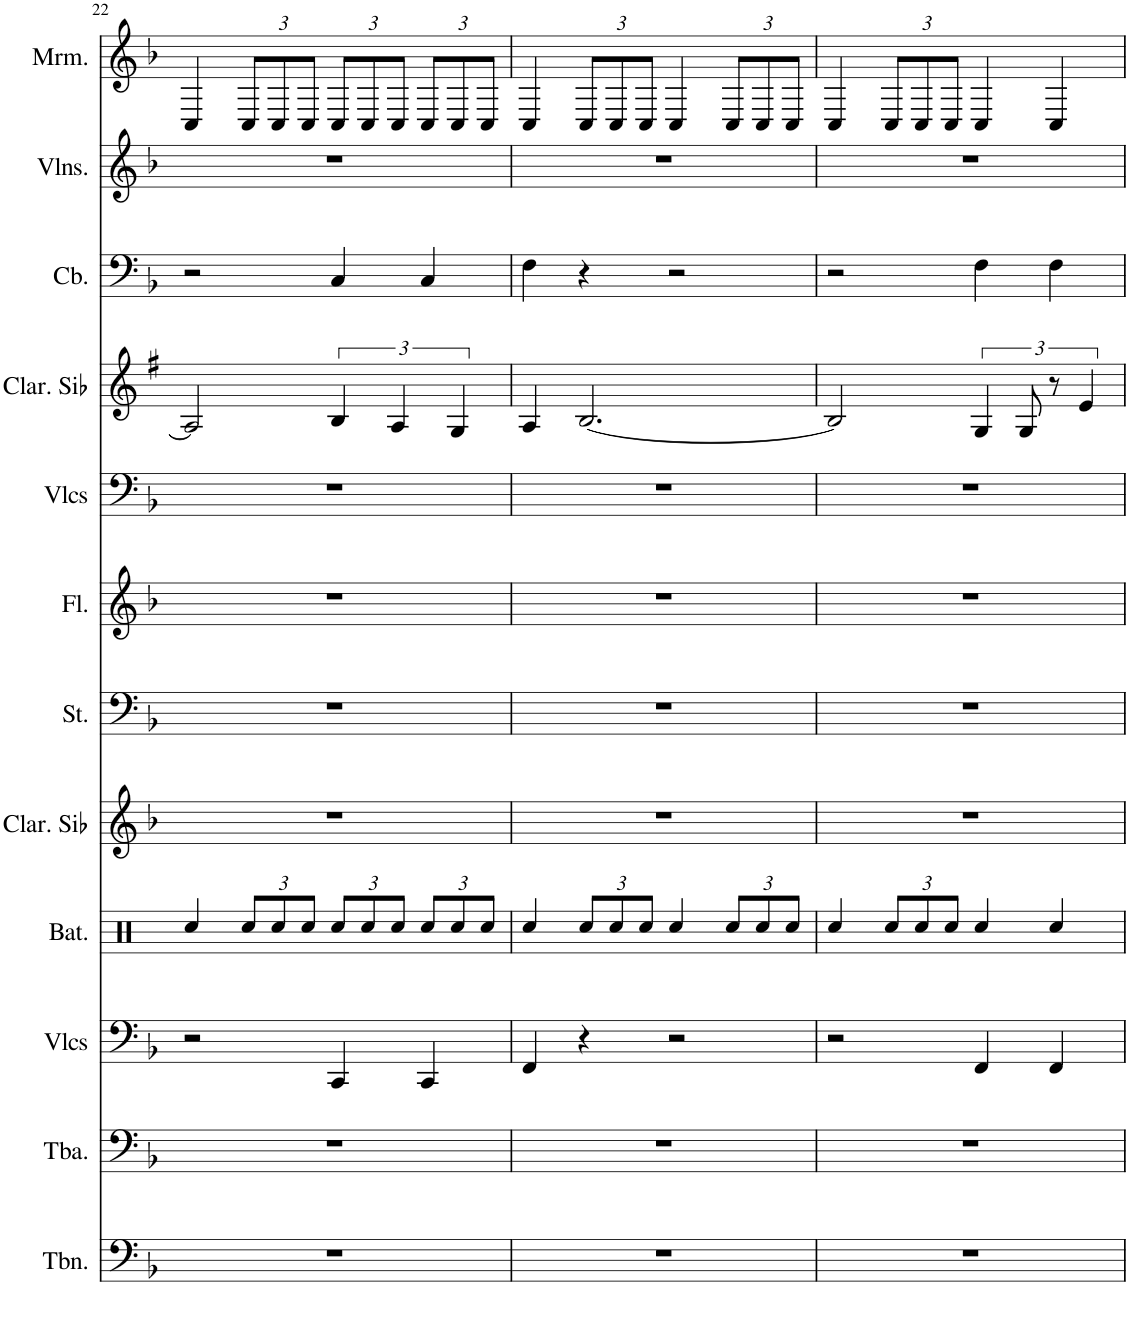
**kern	**kern	**kern	**kern	**kern	**kern	**kern	**kern	**kern	**kern	**kern	**kern
*part12	*part11	*part10	*part9	*part8	*part7	*part6	*part5	*part4	*part3	*part2	*part1
*staff12	*staff11	*staff10	*staff9	*staff8	*staff7	*staff6	*staff5	*staff4	*staff3	*staff2	*staff1
*I"Trombone, Trombone	*I"Tuba, Tuba	*I"Violoncelles, String Ensemble 1	*I"Batterie, Drums	*I"Clarinette en Sib, Clarinet Pipe	*I"Cordes, String Ensemble 1	*I"Flûte, Flute	*I"Violoncelles, String Ensemble 1	*I"Clarinette en Sib	*I"Contrebasse, Acoustic Bass	*I"Violons, String Ensemble 1	*I"Marimba
*I'Tbn.	*I'Tba.	*I'Vlcs	*I'Bat.	*I'Clar. Sib	*I'St.	*I'Fl.	*I'Vlcs	*I'Clar. Sib	*I'Cb.	*I'Vlns.	*I'Mrm.
!!LO:PB:g=z
*clefF4	*clefF4	*clefF4	*clefX	*clefG2	*clefF4	*clefG2	*clefF4	*clefG2	*clefF4	*clefG2	*clefG2
*	*	*	*	*Trd1c2	*	*	*	*Trd1c2	*Trd7c12	*	*
*k[b-]	*k[b-]	*k[b-]	*k[]	*k[b-]	*k[b-]	*k[b-]	*k[b-]	*k[f#]	*k[b-]	*k[b-]	*k[b-]
*M4/4	*M4/4	*M4/4	*M4/4	*M4/4	*M4/4	*M4/4	*M4/4	*M4/4	*M4/4	*M4/4	*M4/4
=22	=22	=22	=22	=22	=22	=22	=22	=22	=22	=22	=22
1r	1r	2r	4Rcc/	1r	1r	1r	1r	2A/]	2r	1r	4C/
*	*	*	*Xbrackettup	*	*	*	*	*	*	*	*Xbrackettup
.	.	.	12Rcc/L	.	.	.	.	.	.	.	12C/L
.	.	.	12Rcc/	.	.	.	.	.	.	.	12C/
.	.	.	12Rcc/J	.	.	.	.	.	.	.	12C/J
.	.	4CC/	12Rcc/L	.	.	.	.	6B/	4C/	.	12C/L
.	.	.	12Rcc/	.	.	.	.	.	.	.	12C/
.	.	.	12Rcc/J	.	.	.	.	6A/	.	.	12C/J
.	.	4CC/	12Rcc/L	.	.	.	.	.	4C/	.	12C/L
.	.	.	12Rcc/	.	.	.	.	6G/	.	.	12C/
.	.	.	12Rcc/J	.	.	.	.	.	.	.	12C/J
=23	=23	=23	=23	=23	=23	=23	=23	=23	=23	=23	=23
1r	1r	4FF/	4Rcc/	1r	1r	1r	1r	4A/	4F\	1r	4C/
.	.	4r	12Rcc/L	.	.	.	.	[2.B/	4r	.	12C/L
.	.	.	12Rcc/	.	.	.	.	.	.	.	12C/
.	.	.	12Rcc/J	.	.	.	.	.	.	.	12C/J
.	.	2r	4Rcc/	.	.	.	.	.	2r	.	4C/
.	.	.	12Rcc/L	.	.	.	.	.	.	.	12C/L
.	.	.	12Rcc/	.	.	.	.	.	.	.	12C/
.	.	.	12Rcc/J	.	.	.	.	.	.	.	12C/J
=24	=24	=24	=24	=24	=24	=24	=24	=24	=24	=24	=24
1r	1r	2r	4Rcc/	1r	1r	1r	1r	2B/]	2r	1r	4C/
.	.	.	12Rcc/L	.	.	.	.	.	.	.	12C/L
.	.	.	12Rcc/	.	.	.	.	.	.	.	12C/
.	.	.	12Rcc/J	.	.	.	.	.	.	.	12C/J
.	.	4FF/	4Rcc/	.	.	.	.	6G/	4F\	.	4C/
.	.	.	.	.	.	.	.	12G/	.	.	.
.	.	4FF/	4Rcc/	.	.	.	.	12r	4F\	.	4C/
.	.	.	.	.	.	.	.	6e/	.	.	.
=	=	=	=	=	=	=	=	=	=	=	=
*-	*-	*-	*-	*-	*-	*-	*-	*-	*-	*-	*-
